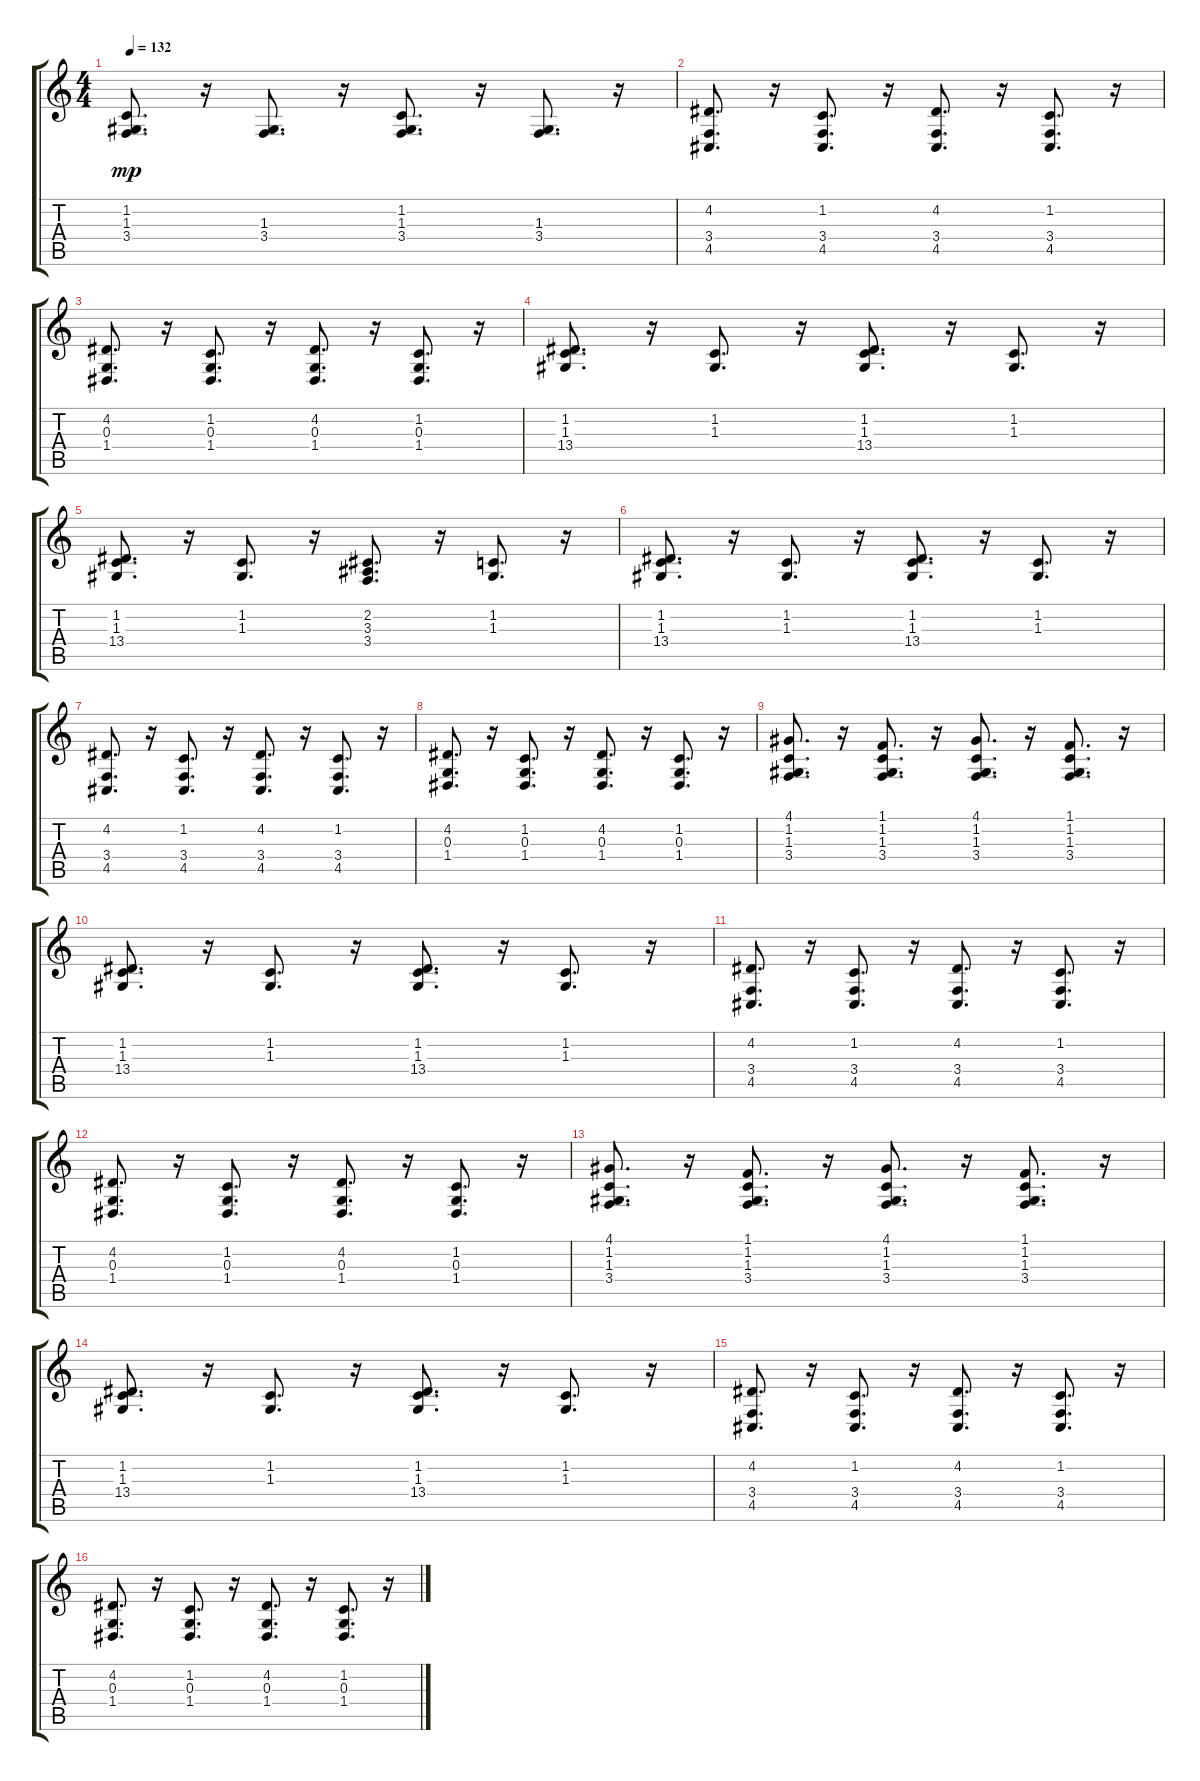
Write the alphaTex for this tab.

\track "" {instrument brightacousticpiano}
\staff {score tabs}
\tuning (E4 B3 G3 D3 A2 E2) {hide}
\ts (4 4)
\tempo 132
\clef g2
\ks c
(1.2 1.3 3.4).8{d dy mp} r.16 (1.3 3.4).8{d} r.16 (1.2 1.3 3.4).8{d} r.16 (1.3 3.4).8{d} r.16 |
(4.2 3.4 4.5).8{d} r.16 (1.2 3.4 4.5).8{d} r.16 (4.2 3.4 4.5).8{d} r.16 (1.2 3.4 4.5).8{d} r.16 |
(4.2 0.3 1.4).8{d} r.16 (1.2 0.3 1.4).8{d} r.16 (4.2 0.3 1.4).8{d} r.16 (1.2 0.3 1.4).8{d} r.16 |
(1.2 1.3 13.4).8{d} r.16 (1.2 1.3).8{d} r.16 (1.2 1.3 13.4).8{d} r.16 (1.2 1.3).8{d} r.16 |
(1.2 1.3 13.4).8{d} r.16 (1.2 1.3).8{d} r.16 (2.2 3.3 3.4).8{d} r.16 (1.2 1.3).8{d} r.16 |
(1.2 1.3 13.4).8{d} r.16 (1.2 1.3).8{d} r.16 (1.2 1.3 13.4).8{d} r.16 (1.2 1.3).8{d} r.16 |
(4.2 3.4 4.5).8{d} r.16 (1.2 3.4 4.5).8{d} r.16 (4.2 3.4 4.5).8{d} r.16 (1.2 3.4 4.5).8{d} r.16 |
(4.2 0.3 1.4).8{d} r.16 (1.2 0.3 1.4).8{d} r.16 (4.2 0.3 1.4).8{d} r.16 (1.2 0.3 1.4).8{d} r.16 |
(4.1 1.2 1.3 3.4).8{d} r.16 (1.1 1.2 1.3 3.4).8{d} r.16 (4.1 1.2 1.3 3.4).8{d} r.16 (1.1 1.2 1.3 3.4).8{d} r.16 |
(1.2 1.3 13.4).8{d} r.16 (1.2 1.3).8{d} r.16 (1.2 1.3 13.4).8{d} r.16 (1.2 1.3).8{d} r.16 |
(4.2 3.4 4.5).8{d} r.16 (1.2 3.4 4.5).8{d} r.16 (4.2 3.4 4.5).8{d} r.16 (1.2 3.4 4.5).8{d} r.16 |
(4.2 0.3 1.4).8{d} r.16 (1.2 0.3 1.4).8{d} r.16 (4.2 0.3 1.4).8{d} r.16 (1.2 0.3 1.4).8{d} r.16 |
(4.1 1.2 1.3 3.4).8{d} r.16 (1.1 1.2 1.3 3.4).8{d} r.16 (4.1 1.2 1.3 3.4).8{d} r.16 (1.1 1.2 1.3 3.4).8{d} r.16 |
(1.2 1.3 13.4).8{d} r.16 (1.2 1.3).8{d} r.16 (1.2 1.3 13.4).8{d} r.16 (1.2 1.3).8{d} r.16 |
(4.2 3.4 4.5).8{d} r.16 (1.2 3.4 4.5).8{d} r.16 (4.2 3.4 4.5).8{d} r.16 (1.2 3.4 4.5).8{d} r.16 |
(4.2 0.3 1.4).8{d} r.16 (1.2 0.3 1.4).8{d} r.16 (4.2 0.3 1.4).8{d} r.16 (1.2 0.3 1.4).8{d} r.16
